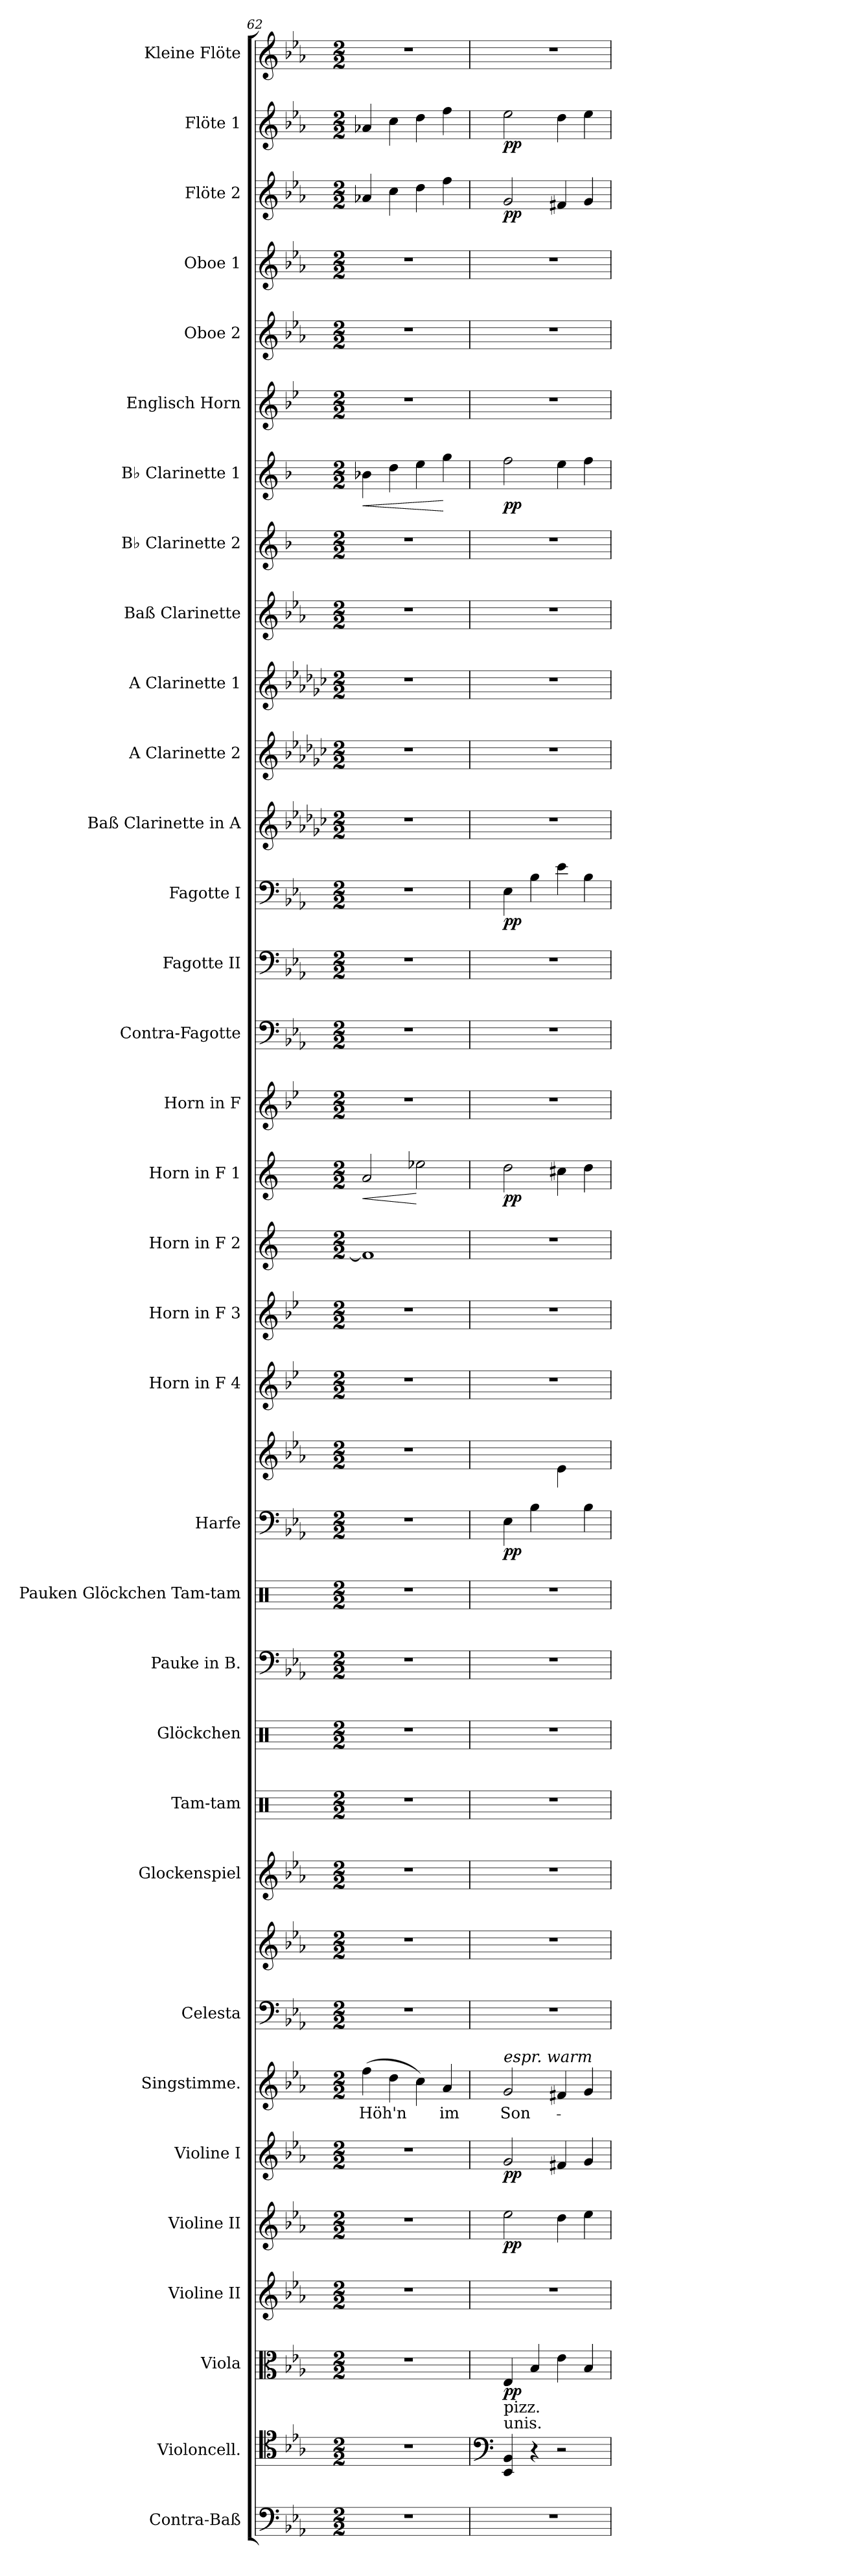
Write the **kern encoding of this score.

**kern	**kern	**kern	**dynam	**kern	**kern	**dynam	**kern	**dynam	**kern	**text	**kern	**kern	**kern	**kern	**kern	**kern	**kern	**kern	**kern	**dynam	**kern	**kern	**kern	**kern	**dynam	**kern	**kern	**kern	**kern	**dynam	**kern	**kern	**kern	**kern	**kern	**kern	**dynam	**kern	**kern	**kern	**kern	**dynam	**kern	**dynam	**kern
*part34	*part33	*part32	*part32	*part31	*part30	*part30	*part29	*part29	*part28	*part28	*part27	*part27	*part26	*part25	*part24	*part23	*part22	*part21	*part21	*part21	*part20	*part19	*part18	*part17	*part17	*part16	*part15	*part14	*part13	*part13	*part12	*part11	*part10	*part9	*part8	*part7	*part7	*part6	*part5	*part4	*part3	*part3	*part2	*part2	*part1
*staff36	*staff35	*staff34	*staff34	*staff33	*staff32	*staff32	*staff31	*staff31	*staff30	*staff30	*staff29	*staff28	*staff27	*staff26	*staff25	*staff24	*staff23	*staff22	*staff21	*staff21/22	*staff20	*staff19	*staff18	*staff17	*staff17	*staff16	*staff15	*staff14	*staff13	*staff13	*staff12	*staff11	*staff10	*staff9	*staff8	*staff7	*staff7	*staff6	*staff5	*staff4	*staff3	*staff3	*staff2	*staff2	*staff1
*I"Contra-Baß	*I"Violoncell.	*I"Viola	*	*I"Violine II	*I"Violine II	*	*I"Violine I	*	*I"Singstimme.	*	*I"Celesta	*	*I"Glockenspiel	*I"Tam-tam	*I"Glöckchen	*I"Pauke in B.	*I"Pauken Glöckchen Tam-tam	*I"Harfe	*	*	*I"Horn in F 4	*I"Horn in F 3	*I"Horn in F 2	*I"Horn in F 1	*	*I"Horn in F	*I"Contra-Fagotte	*I"Fagotte II	*I"Fagotte I	*	*I"Baß Clarinette in A	*I"A Clarinette 2	*I"A Clarinette 1	*I"Baß Clarinette	*I"B♭ Clarinette 2	*I"B♭ Clarinette 1	*	*I"Englisch Horn	*I"Oboe 2	*I"Oboe 1	*I"Flöte 2	*	*I"Flöte 1	*	*I"Kleine Flöte
*I'C.-B.	*I'Vc.	*I'Vla.	*	*I'Vln. II	*I'Vln. II	*	*I'Vln. I	*	*I'Sgst.	*	*I'Cel.	*	*I'Glk.	*I'Tam-tam	*I'Gl.	*I'Pauke	*I'Tam-tam	*I'Hfe.	*	*	*I'Hn. 4	*I'Hn. 3	*I'Hn. 2	*I'Hn. 1	*	*	*I'C.-Fg.	*I'Fg. II	*I'Fg. I	*	*	*I'A Cl. 2	*I'A Cl. 1	*I'B. Cl.	*I'B♭ Cl. 2	*I'B♭ Cl. 1	*	*I'E. H.	*I'Ob. 2	*I'Ob. 1	*I'Fl. 2	*	*I'Fl. 1	*	*I'Kl. Fl.
*clefF4	*clefC4	*clefC3	*	*clefG2	*clefG2	*	*clefG2	*	*clefG2	*	*clefF4	*clefG2	*clefG2	*clefX	*clefX	*clefF4	*clefX	*clefF4	*clefG2	*	*clefG2	*clefG2	*clefG2	*clefG2	*	*clefG2	*clefF4	*clefF4	*clefF4	*	*clefG2	*clefG2	*clefG2	*clefG2	*clefG2	*clefG2	*	*clefG2	*clefG2	*clefG2	*clefG2	*	*clefG2	*	*clefG2
*ITrd7c12	*	*	*	*	*	*	*	*	*	*	*ITrd-7c-12	*ITrd-7c-12	*ITrd-14c-24	*	*	*	*	*	*	*	*ITrd4c7	*ITrd4c7	*ITrd4c7	*ITrd4c7	*	*ITrd4c7	*ITrd7c12	*	*	*	*ITrd2c3	*ITrd2c3	*ITrd2c3	*ITrd8c14	*ITrd1c2	*ITrd1c2	*	*ITrd4c7	*	*	*	*	*	*	*ITrd-7c-12
*k[b-e-a-]	*k[b-e-a-]	*k[b-e-a-]	*	*k[b-e-a-]	*k[b-e-a-]	*	*k[b-e-a-]	*	*k[b-e-a-]	*	*k[b-e-a-]	*k[b-e-a-]	*k[b-e-a-]	*k[]	*k[]	*k[b-e-a-]	*k[]	*k[b-e-a-]	*k[b-e-a-]	*	*k[b-e-a-]	*k[b-e-a-]	*k[b-]	*k[b-]	*	*k[b-e-a-]	*k[b-e-a-]	*k[b-e-a-]	*k[b-e-a-]	*	*k[b-e-a-]	*k[b-e-a-]	*k[b-e-a-]	*k[b-e-a-]	*k[b-e-a-]	*k[b-e-a-]	*	*k[b-e-a-]	*k[b-e-a-]	*k[b-e-a-]	*k[b-e-a-]	*	*k[b-e-a-]	*	*k[b-e-a-]
*M2/2	*M2/2	*M2/2	*	*M2/2	*M2/2	*	*M2/2	*	*M2/2	*	*M2/2	*M2/2	*M2/2	*M2/2	*M2/2	*M2/2	*M2/2	*M2/2	*M2/2	*	*M2/2	*M2/2	*M2/2	*M2/2	*	*M2/2	*M2/2	*M2/2	*M2/2	*	*M2/2	*M2/2	*M2/2	*M2/2	*M2/2	*M2/2	*	*M2/2	*M2/2	*M2/2	*M2/2	*	*M2/2	*	*M2/2
=62	=62	=62	=62	=62	=62	=62	=62	=62	=62	=62	=62	=62	=62	=62	=62	=62	=62	=62	=62	=62	=62	=62	=62	=62	=62	=62	=62	=62	=62	=62	=62	=62	=62	=62	=62	=62	=62	=62	=62	=62	=62	=62	=62	=62	=62
!	!	!	!	!	!	!	!	!	!	!LO:LY:b	!	!	!	!	!	!	!	!	!	!	!	!	!	!	!LO:HP:b	!	!	!	!	!	!	!	!	!	!	!	!LO:HP:b	!	!	!	!	!	!	!	!
1r	1r	1r	.	1r	1r	.	1r	.	(4ff\	Höh'n	1r	1r	1r	1r	1r	1r	1r	1r	1r	.	1r	1r	1B-]	2d/	<	1r	1r	1r	1r	.	1r	1r	1r	1r	1r	4a-X\	<	1r	1r	1r	4a-X/	.	4a-X/	.	1r
.	.	.	.	.	.	.	.	.	4dd\	.	.	.	.	.	.	.	.	.	.	.	.	.	.	.	.	.	.	.	.	.	.	.	.	.	.	4cc\	.	.	.	.	4cc\	.	4cc\	.	.
.	.	.	.	.	.	.	.	.	4cc\)	.	.	.	.	.	.	.	.	.	.	.	.	.	.	2a-X\	[	.	.	.	.	.	.	.	.	.	.	4dd\	.	.	.	.	4dd\	.	4dd\	.	.
!	!	!	!	!	!	!	!	!	!	!LO:LY:b	!	!	!	!	!	!	!	!	!	!	!	!	!	!	!	!	!	!	!	!	!	!	!	!	!	!	!	!	!	!	!	!	!	!	!
.	.	.	.	.	.	.	.	.	4a-/	im	.	.	.	.	.	.	.	.	.	.	.	.	.	.	.	.	.	.	.	.	.	.	.	.	.	4ff\	[	.	.	.	4ff\	.	4ff\	.	.
=63	=63	=63	=63	=63	=63	=63	=63	=63	=63	=63	=63	=63	=63	=63	=63	=63	=63	=63	=63	=63	=63	=63	=63	=63	=63	=63	=63	=63	=63	=63	=63	=63	=63	=63	=63	=63	=63	=63	=63	=63	=63	=63	=63	=63	=63
*	*clefF4	*	*	*	*	*	*	*	*	*	*	*	*	*	*	*	*	*	*	*	*	*	*	*	*	*	*	*	*	*	*	*	*	*	*	*	*	*	*	*	*	*	*	*	*
!	!	!	!	!	!	!	!	!	!LO:TX:a:i:t=espr. warm	!	!	!	!	!	!	!	!	!	!	!	!	!	!	!	!	!	!	!	!	!	!	!	!	!	!	!	!	!	!	!	!	!	!	!	!
!	!LO:TX:a:t=unis.	!	!	!	!	!	!	!	!	!	!	!	!	!	!	!	!	!	!	!	!	!	!	!	!	!	!	!	!	!	!	!	!	!	!	!	!	!	!	!	!	!	!	!	!
!	!LO:TX:a:t=pizz.	!	!	!	!	!	!	!	!	!	!	!	!	!	!	!	!	!	!	!	!	!	!	!	!	!	!	!	!	!	!	!	!	!	!	!	!	!	!	!	!	!	!	!	!
!	!	!	!LO:DY:b	!	!	!LO:DY:b	!	!LO:DY:b	!	!LO:LY:b	!	!	!	!	!	!	!	!	!	!LO:DY:b=2	!	!	!	!	!LO:DY:b	!	!	!	!	!LO:DY:b	!	!	!	!	!	!	!LO:DY:b	!	!	!	!	!LO:DY:b	!	!LO:DY:b	!
*	*	*	*	*	*	*	*	*	*	*	*	*	*	*	*	*	*	*	*^	*	*	*	*	*	*	*	*	*	*	*	*	*	*	*	*	*	*	*	*	*	*	*	*	*	*
1r	4EE-/ 4BB-/	4E-/	pp	1r	2ee-\	pp	2g/	pp	2g/	Son-	1r	1r	1r	1r	1r	1r	1r	4E-\	1ryy	2ryy	pp	1r	1r	1r	2g\	pp	1r	1r	1r	4E-\	pp	1r	1r	1r	1r	1r	2ee-\	pp	1r	1r	1r	2g/	pp	2ee-\	pp	1r
.	4r	4B-/	.	.	.	.	.	.	.	.	.	.	.	.	.	.	.	4B-\	.	.	.	.	.	.	.	.	.	.	.	4B-\	.	.	.	.	.	.	.	.	.	.	.	.	.	.	.	.
.	2r	4e-\	.	.	4dd\	.	4f#X/	.	4f#X/	.	.	.	.	.	.	.	.	4ryy	.	4e-\	.	.	.	.	4f#X\	.	.	.	.	4e-\	.	.	.	.	.	.	4dd\	.	.	.	.	4f#X/	.	4dd\	.	.
.	.	4B-/	.	.	4ee-\	.	4g/	.	4g/	.	.	.	.	.	.	.	.	4B-\	.	4ryy	.	.	.	.	4g\	.	.	.	.	4B-\	.	.	.	.	.	.	4ee-\	.	.	.	.	4g/	.	4ee-\	.	.
*	*	*	*	*	*	*	*	*	*	*	*	*	*	*	*	*	*	*	*v	*v	*	*	*	*	*	*	*	*	*	*	*	*	*	*	*	*	*	*	*	*	*	*	*	*	*	*
=	=	=	=	=	=	=	=	=	=	=	=	=	=	=	=	=	=	=	=	=	=	=	=	=	=	=	=	=	=	=	=	=	=	=	=	=	=	=	=	=	=	=	=	=	=
*-	*-	*-	*-	*-	*-	*-	*-	*-	*-	*-	*-	*-	*-	*-	*-	*-	*-	*-	*-	*-	*-	*-	*-	*-	*-	*-	*-	*-	*-	*-	*-	*-	*-	*-	*-	*-	*-	*-	*-	*-	*-	*-	*-	*-	*-
